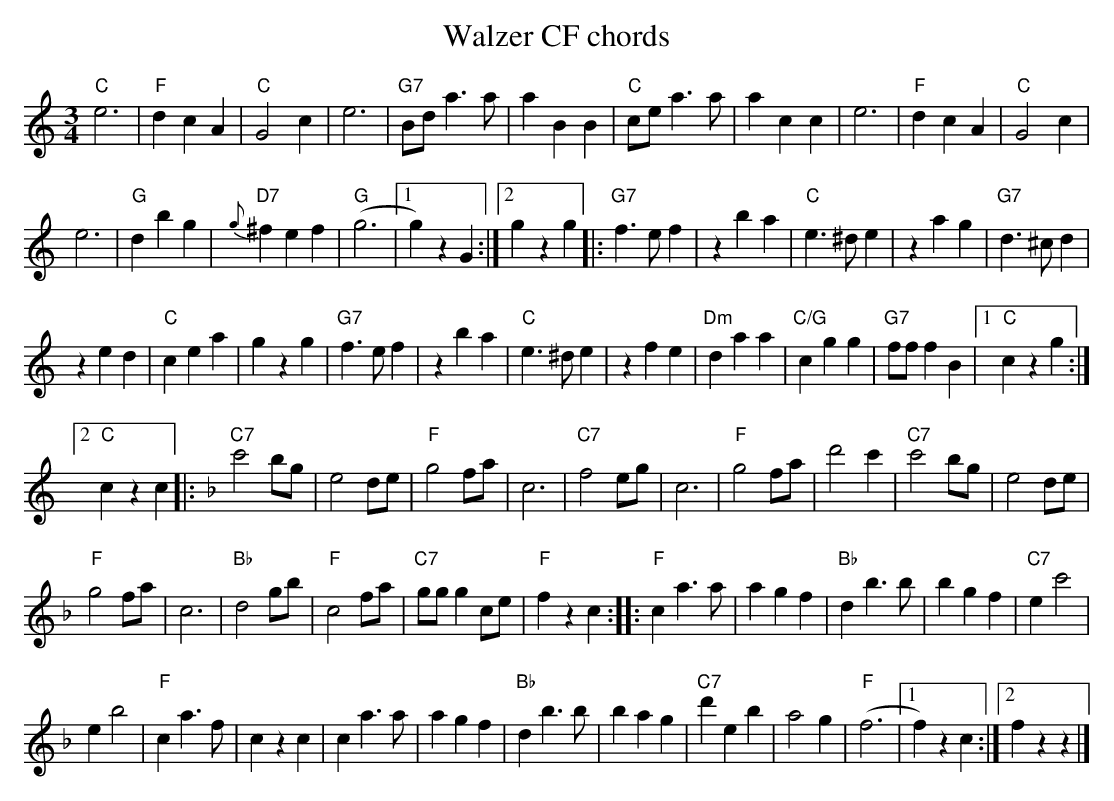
X:1
T: Walzer CF chords
M:3/4
L:1/4
K:C %%MIDI gchordon
"C"e3 | "F"dcA | "C"G2c | e3 | "G7"B/d/ a>a | aBB | "C"c/e/ a>a | acc | e3 | "F"dcA | "C"G2c |
e3 | "G"dbg | {g}"D7"^f e f | ("G"g3 |1 g)zG :|2 gzg |: "G7"f>ef | zba | "C"e>^de | zag | "G7"d>^cd |
zed | "C"cea | gzg | "G7"f>ef | zba | "C"e>^de | zfe | "Dm"daa | "C/G"cgg | "G7"f/f/ fB |1 "C"czg :|2
"C"czc |: [K:F] "C7"c'2 b/g/ | e2 d/e/ | "F"g2 f/a/ | c3 | "C7"f2 e/g/ | c3 | "F"g2 f/a/ | d'2 c' | "C7"c'2 b/g/ | e2 d/e/ |
"F"g2 f/a/ | c3 | "Bb"d2 g/b/ | "F"c2 f/a/ | "C7"g/g/ g c/e/ | "F"fzc :: "F"c a>a | agf | "Bb"db>b | bgf | "C7"ec'2 |
eb2 | "F"ca>f | czc | ca>a | agf | "Bb"db>b | bag | "C7"d'eb | a2g | ("F"f3 |1 f) zc :|2 fzz |]
